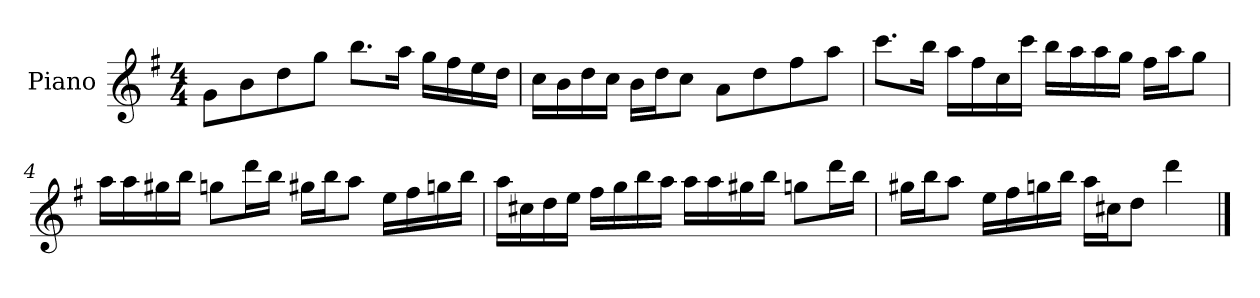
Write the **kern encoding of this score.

**kern
*part1
*staff1
*I"Piano
*I'P-no
*clefG2
*k[f#]
*M4/4
*MM90
=1
8g\L
8b\
8dd\
8gg\J
8.bb\L
16aa\Jk
16gg\LL
16ff#\
16ee\
16dd\JJ
=2
16cc\LL
16b\
16dd\
16cc\JJ
16b\LL
16dd\J
8cc\J
8a\L
8dd\
8ff#\
8aa\J
=3
8.ccc\L
16bb\Jk
16aa\LL
16ff#\
16cc\
16ccc\JJ
16bb\LL
16aa\
16aa\
16gg\JJ
16ff#\LL
16aa\J
8gg\J
!!LO:LB:g=z
=4
16aa\LL
16aa\
16gg#X\
16bb\JJ
8ggn\L
16ddd\L
16bb\JJ
16gg#X\LL
16bb\J
8aa\J
16ee\LL
16ff#\
16ggn\
16bb\JJ
=5
16aa\LL
16cc#X\
16dd\
16ee\JJ
16ff#\LL
16gg\
16bb\
16aa\JJ
16aa\LL
16aa\
16gg#X\
16bb\JJ
8ggn\L
16ddd\L
16bb\JJ
!!LO:LB:g=z
=6
16gg#X\LL
16bb\J
8aa\J
16ee\LL
16ff#\
16ggn\
16bb\JJ
16aa\LL
16cc#X\J
8dd\J
4ddd\
==
*-
